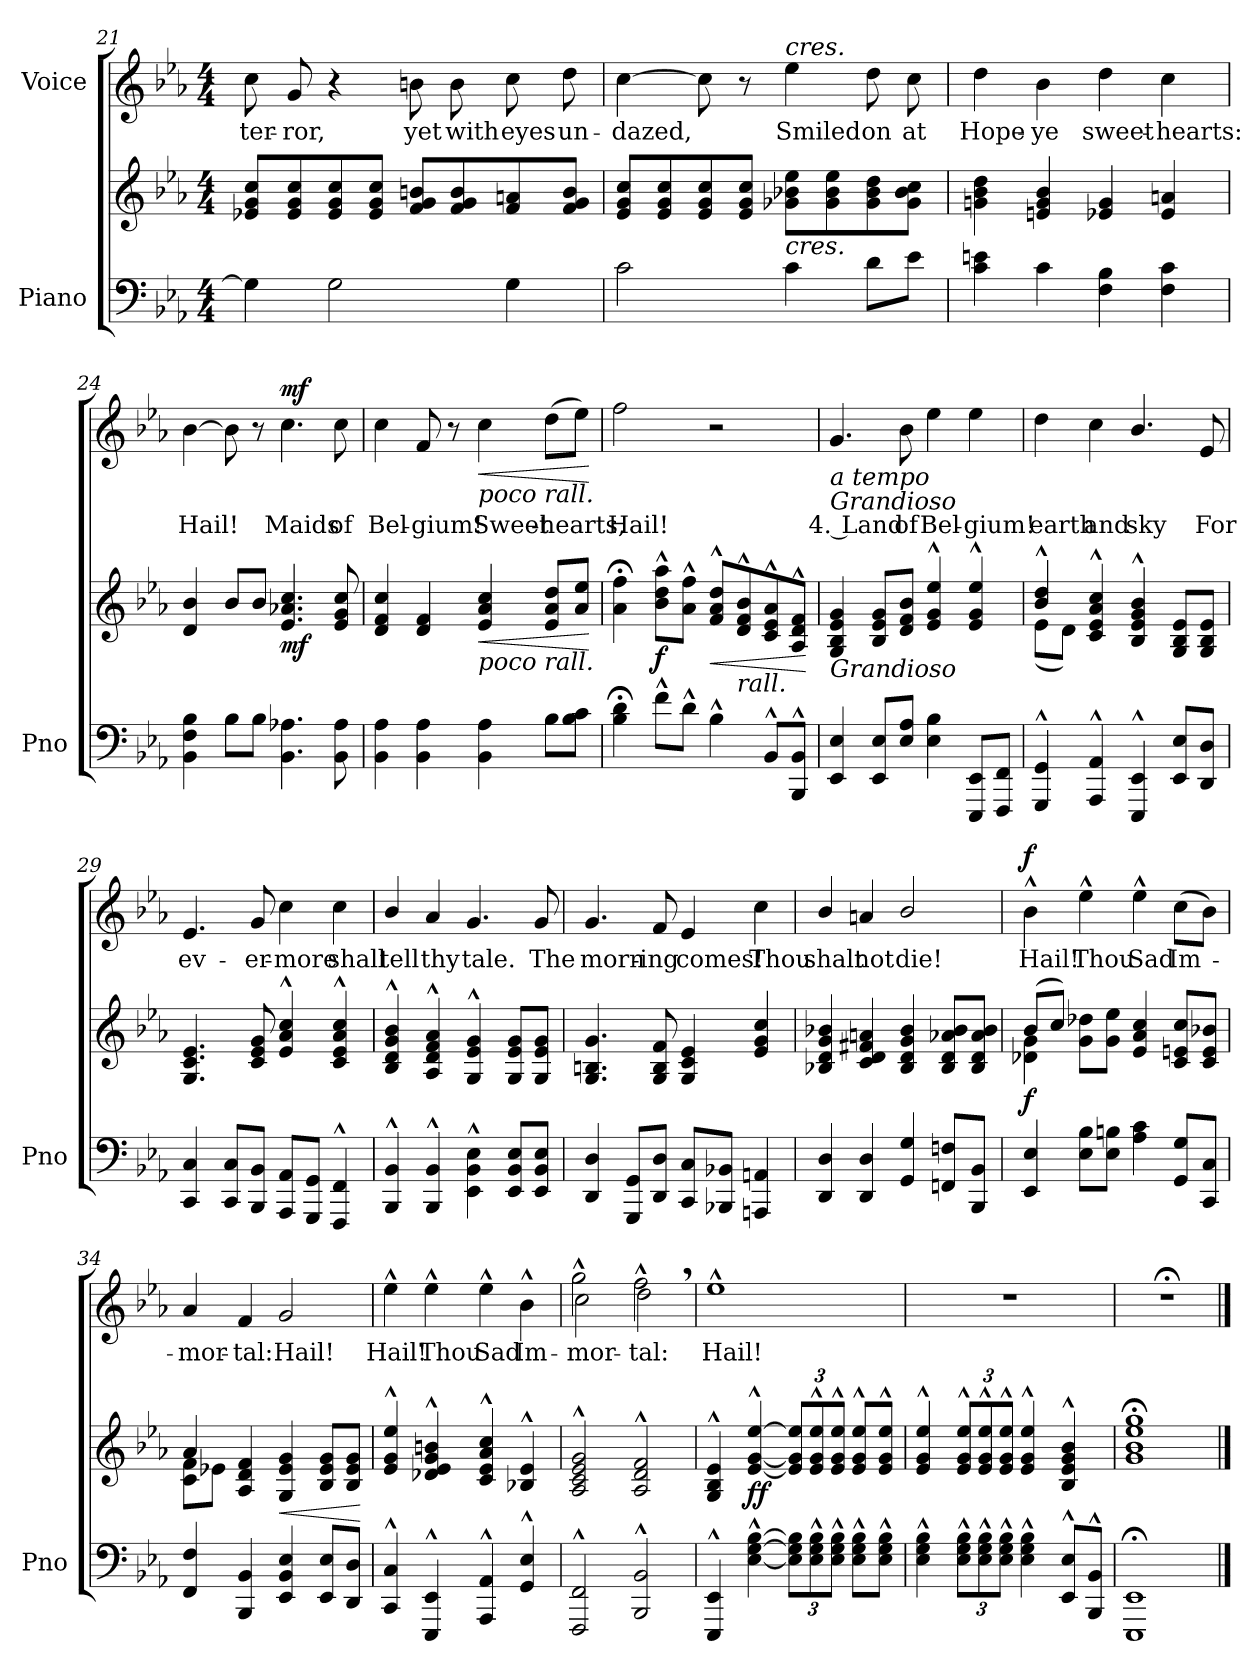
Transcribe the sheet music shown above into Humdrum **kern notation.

**kern	**kern	**dynam	**kern	**text	**dynam
*part2	*part2	*part2	*part1	*part1	*part1
*staff3	*staff2	*staff2/3	*staff1	*staff1	*staff1
*I"Piano	*	*	*I"Voice	*	*
*I'Pno	*	*	*	*	*
!!LO:PB:g=z
*clefF4	*clefG2	*	*clefG2	*	*
*k[b-e-a-]	*k[b-e-a-]	*	*k[b-e-a-]	*	*
*M4/4	*M4/4	*	*M4/4	*	*
=21	=21	=21	=21	=21	=21
!	!	!	!	!LO:LY:b	!
4G\]	8e-X/ 8g/ 8cc/L	.	8cc\	ter-	.
!	!	!	!	!LO:LY:b	!
.	8e-/ 8g/ 8cc/	.	8g/	-ror,	.
2G\	8e-/ 8g/ 8cc/	.	4r	.	.
.	8e-/ 8g/ 8cc/J	.	.	.	.
!	!	!	!	!LO:LY:b	!
.	8f/ 8g/ 8bn/L	.	8bn\	yet	.
!	!	!	!	!LO:LY:b	!
.	8f/ 8g/ 8b/	.	8b\	with	.
!	!	!	!	!LO:LY:b	!
4G\	8f/ 8an/	.	8cc\	eyes	.
!	!	!	!	!LO:LY:b	!
.	8f/ 8g/ 8b/J	.	8dd\	un-	.
=22	=22	=22	=22	=22	=22
!	!	!	!	!LO:LY:b	!
2c\	8e-/ 8g/ 8cc/L	.	[4cc\	-dazed,	.
.	8e-/ 8g/ 8cc/	.	.	.	.
.	8e-/ 8g/ 8cc/	.	8cc\]	.	.
.	8e-/ 8g/ 8cc/J	.	8r	.	.
!	!	!	!LO:TX:a:i:t=cres.	!	!
!	!LO:TX:b:i:t=cres.	!	!	!	!
!	!	!	!	!LO:LY:b	!
4c\	8g-X\ 8b-X\ 8ee-\L	.	4ee-\	Smiled	.
.	8g-\ 8b-\ 8ee-\	.	.	.	.
!	!	!	!	!LO:LY:b	!
8d\L	8g-\ 8b-\ 8dd\	.	8dd\	on	.
!	!	!	!	!LO:LY:b	!
8e-\J	8g-\ 8b-\ 8cc\J	.	8cc\	at	.
=23	=23	=23	=23	=23	=23
!	!	!	!	!LO:LY:b	!
4c\ 4en\	4gn\ 4b-\ 4dd\	.	4dd\	Hope -	.
!	!	!	!	!LO:LY:b	!
4c\	4en/ 4g/ 4b-/	.	4b-\	ye	.
!	!	!	!	!LO:LY:b	!
4F\ 4B-\	4e-X/ 4g/	.	4dd\	sweet-	.
!	!	!	!	!LO:LY:b	!
4F\ 4c\	4e-/ 4an/	.	4cc\	-hearts:	.
=24	=24	=24	=24	=24	=24
!	!	!	!	!LO:LY:b	!
4BB-\ 4F\ 4B-\	4d/ 4b-/	.	[4b-\	Hail!	.
8B-\L	8b-/L	.	8b-\]	.	.
8B-\J	8b-/J	.	8r	.	.
!	!	!LO:DY:b	!	!LO:LY:b	!LO:DY:a
4.BB-\ 4.A-X\	4.e-/ 4.a-X/ 4.cc/	mf	4.cc\	Maids	mf
!	!	!	!	!LO:LY:b	!
8BB-\ 8A-\	8e-/ 8g/ 8cc/	.	8cc\	of	.
!!LO:LB:g=z
=25	=25	=25	=25	=25	=25
!	!	!	!	!LO:LY:b	!
4BB-\ 4A-\	4d/ 4f/ 4cc/	.	4cc\	Bel-	.
!	!	!	!	!LO:LY:b	!
4BB-\ 4A-\	4d/ 4f/	.	8f/	-gium!	.
.	.	.	8r	.	.
!	!	!	!LO:TX:b:i:t=poco rall.	!	!
!	!LO:TX:b:i:t=poco rall.	!	!	!	!
!	!	!LO:HP:b	!	!LO:LY:b	!LO:HP:b
4BB-\ 4A-\	4e-/ 4a-/ 4cc/	<	4cc\	Sweet-	<
!	!	!	!	!LO:LY:b	!
8B-\L	8e-/ 8a-/ 8dd/L	.	(8dd\L	-hearts,	.
8B-\ 8c\J	8a-/ 8ee-/J	.	8ee-\J)	.	.
.	.	[	.	.	[
=26	=26	=26	=26	=26	=26
!	!	!	!	!LO:LY:b	!
4B-\; 4d\;	4a-\;< 4ff\;<	.	2ff\	Hail!	.
!	!	!LO:DY:b	!	!	!
8f^^\L	8b-\^^ 8dd\^^ 8aa-\^^L	f	.	.	.
8d^^\J	8a-\^^ 8ff\^^J	.	.	.	.
!	!	!LO:HP:b	!	!	!
4B-^^\	8f/^^ 8a-/^^ 8dd/^^L	<	2r	.	.
!	!LO:TX:b:i:t=rall.	!	!	!	!
.	8d/^^ 8f/^^ 8b-/^^	.	.	.	.
8BB-^^/L	8c/^^ 8e-/^^ 8a-/^^	.	.	.	.
8BBB-/^^ 8BB-/^^J	8A-/^^ 8d/^^ 8f/^^J	.	.	.	.
.	.	[	.	.	.
=27	=27	=27	=27	=27	=27
!	!	!	!LO:TX:b:i:t=a tempo	!	!
!	!	!	!LO:TX:b:i:t=Grandioso	!	!
!	!LO:TX:b:i:t=Grandioso	!	!	!	!
!	!	!LO:DY:b	!	!LO:LY:b	!
!	!	!LO:DY:n=1:b	!	!	!
4EE-/ 4E-/	4G/ 4B-/ 4e-/ 4g/	f other-dynamics	4.g/	4. Land	.
8EE-/ 8E-/L	8B-/ 8e-/ 8g/L	.	.	.	.
!	!	!	!	!LO:LY:b	!
8E-/ 8A-/J	8d/ 8f/ 8b-/J	.	8b-\	of	.
!	!	!	!	!LO:LY:b	!
4E-\ 4B-\	4e-/^^ 4g/^^ 4ee-/^^	.	4ee-\	Bel-	.
!	!	!	!	!LO:LY:b	!
8EEE-/ 8EE-/L	4e-/^^ 4g/^^ 4ee-/^^	.	4ee-\	-gium!	.
8FFF/ 8FF/J	.	.	.	.	.
=28	=28	=28	=28	=28	=28
*	*^	*	*	*	*
!	!	!	!	!	!LO:LY:b	!
4GGG/^^ 4GG/^^	4b-/^^ 4dd/^^	(8e-\L	.	4dd\	earth	.
.	.	8d\J)	.	.	.	.
!	!	!	!	!	!LO:LY:b	!
4AAA-/^^ 4AA-/^^	4c/^^ 4e-/^^ 4a-/^^ 4cc/^^	2.ryy	.	4cc\	and	.
!	!	!	!	!	!LO:LY:b	!
4EEE-/^^ 4EE-/^^	4B-/^^ 4e-/^^ 4g/^^ 4b-/^^	.	.	4.b-/	sky	.
8EE-/ 8E-/L	8G/ 8B-/ 8e-/L	.	.	.	.	.
!	!	!	!	!	!LO:LY:b	!
8DD/ 8D/J	8G/ 8B-/ 8e-/J	.	.	8e-/	For	.
*	*v	*v	*	*	*	*
=29	=29	=29	=29	=29	=29
!	!	!	!	!LO:LY:b	!
4CC/ 4C/	4.G/ 4.c/ 4.e-/	.	4.e-/	ev-	.
8CC/ 8C/L	.	.	.	.	.
!	!	!	!	!LO:LY:b	!
8BBB-/ 8BB-/J	8c/ 8e-/ 8g/	.	8g/	-er-	.
!	!	!	!	!LO:LY:b	!
8AAA-/ 8AA-/L	4e-/^^ 4a-/^^ 4cc/^^	.	4cc\	-more	.
8GGG/ 8GG/J	.	.	.	.	.
!	!	!	!	!LO:LY:b	!
4FFF/^^ 4FF/^^	4c/^^ 4e-/^^ 4a-/^^ 4cc/^^	.	4cc\	shall	.
!!LO:LB:g=z
=30	=30	=30	=30	=30	=30
!	!	!	!	!LO:LY:b	!
4BBB-/^^ 4BB-/^^	4B-/^^ 4d/^^ 4g/^^ 4b-/^^	.	4b-/	tell	.
!	!	!	!	!LO:LY:b	!
4BBB-/^^ 4BB-/^^	4A-/^^ 4d/^^ 4f/^^ 4a-/^^	.	4a-/	thy	.
!	!	!	!	!LO:LY:b	!
4EE-\^^ 4BB-\^^ 4E-\^^	4G/^^ 4e-/^^ 4g/^^	.	4.g/	tale.	.
8EE-/ 8BB-/ 8E-/L	8G/ 8e-/ 8g/L	.	.	.	.
!	!	!	!	!LO:LY:b	!
8EE-/ 8BB-/ 8E-/J	8G/ 8e-/ 8g/J	.	8g/	The	.
=31	=31	=31	=31	=31	=31
!	!	!LO:DY:b	!	!LO:LY:b	!
!	!	!LO:DY:n=1:b	!	!	!LO:DY:a
!	!	!	!	!	!LO:DY:n=1:a
4DD/ 4D/	4.G/ 4.Bn/ 4.g/	other-dynamics f	4.g/	morn-	other-dynamics f
8GGG/ 8GG/L	.	.	.	.	.
!	!	!	!	!LO:LY:b	!
8DD/ 8D/J	8G/ 8B/ 8f/	.	8f/	-ing	.
!	!	!	!	!LO:LY:b	!
8CC/ 8C/L	4G/ 4c/ 4e-/	.	4e-/	comes!	.
8BBB-X/ 8BB-X/J	.	.	.	.	.
!	!	!	!	!LO:LY:b	!
4AAAn/ 4AAn/	4e-/ 4g/ 4cc/	.	4cc\	Thou	.
=32	=32	=32	=32	=32	=32
!	!	!	!	!LO:LY:b	!
4DD/ 4D/	4B-X/ 4d/ 4g/ 4b-X/	.	4b-/	shalt	.
!	!	!	!	!LO:LY:b	!
4DD/ 4D/	4c/ 4d/ 4f#X/ 4an/	.	4an/	not	.
!	!	!	!	!LO:LY:b	!
4GG/ 4G/	4B-/ 4d/ 4g/ 4b-/	.	2b-/	die!	.
8FFn/ 8Fn/L	8B-/ 8d/ 8a-X/ 8b-/L	.	.	.	.
8BBB-/ 8BB-/J	8B-/ 8d/ 8a-/ 8b-/J	.	.	.	.
=33	=33	=33	=33	=33	=33
*	*^	*	*	*	*
!	!	!	!LO:DY:b	!	!LO:LY:b	!LO:DY:a
4EE-/ 4E-/	(8b-/L	4d-X\ 4g\	f	4b-^^\	Hail!	f
.	8cc/J)	.	.	.	.	.
!	!	!	!	!	!LO:LY:b	!
8E-\ 8B-\L	8g\ 8dd-X\L	2.ryy	.	4ee-^^\	Thou	.
8E-\ 8Bn\J	8g\ 8ee-\J	.	.	.	.	.
!	!	!	!	!	!LO:LY:b	!
4A-\ 4c\	4e-/ 4a-/ 4cc/	.	.	4ee-^^\	Sad	.
!	!	!	!	!	!LO:LY:b	!
8GG/ 8G/L	8c/ 8en/ 8cc/L	.	.	(8cc\L	Im-	.
8CC/ 8C/J	8c/ 8e/ 8b-X/J	.	.	8b-\J)	.	.
=34	=34	=34	=34	=34	=34	=34
!	!	!	!	!	!LO:LY:b	!
4FF/ 4F/	4a-/	8c\ 8f\L	.	4a-/	-mor-	.
.	.	8e-X\J	.	.	.	.
!	!	!	!	!	!LO:LY:b	!
4BBB-/ 4BB-/	4A-/ 4d/ 4f/	2.ryy	.	4f/	-tal:	.
!	!	!	!LO:HP:b	!	!LO:LY:b	!
4EE-/ 4BB-/ 4E-/	4G/ 4e-/ 4g/	.	<	2g/	Hail!	.
8EE-/ 8E-/L	8B-/ 8e-/ 8g/L	.	.	.	.	.
8DD/ 8D/J	8B-/ 8e-/ 8g/J	.	.	.	.	.
*	*v	*v	*	*	*	*
.	.	[	.	.	.
!!LO:LB:g=z
=35	=35	=35	=35	=35	=35
!	!	!LO:DY:b	!	!LO:LY:b	!
!	!	!LO:DY:n=1:b	!	!	!LO:DY:a
!	!	!	!	!	!LO:DY:n=1:a
4CC/^^ 4C/^^	4e-/^^ 4g/^^ 4ee-/^^	ff other-dynamics	4ee-^^\	Hail!	ff other-dynamics
!	!	!	!	!LO:LY:b	!
4EEE-/^^ 4EE-/^^	4d-X/^^ 4e-/^^ 4g/^^ 4bn/^^	.	4ee-^^\	Thou	.
!	!	!	!	!LO:LY:b	!
4AAA-/^^ 4AA-/^^	4c/^^ 4e-/^^ 4a-/^^ 4cc/^^	.	4ee-^^\	Sad	.
!	!	!	!	!LO:LY:b	!
4GG/^^ 4E-/^^	4B-X/^^ 4e-/^^	.	4b-^^\	Im-	.
=36	=36	=36	=36	=36	=36
!	!	!	!	!LO:LY:b	!
*	*	*	*^	*	*
2FFF/^^ 2FF/^^	2A-/^^ 2c/^^ 2e-/^^ 2g/^^	.	2gg^^\	2cc\	-mor-	.
!	!	!	!	!	!LO:LY:b	!
2BBB-/^^ 2BB-/^^	2A-/^^ 2d/^^ 2f/^^	.	2ff^^,\	2dd\	-tal:	.
=37	=37	=37	=37	=37	=37	=37
!	!	!	!	!	!LO:LY:b	!
*	*	*	*v	*v	*	*
4EEE-/^^ 4EE-/^^	4G/^^ 4B-/^^ 4e-/^^	.	1ee-^^	Hail!	.
!	!	!LO:DY:b	!	!	!
[4E-\^^ [4G\^^ [4B-\^^	[4e-/^^ [4g/^^ [4ee-/^^	ff	.	.	.
12E-\] 12G\] 12B-\]L	12e-/] 12g/] 12ee-/]L	.	.	.	.
12E-\^^ 12G\^^ 12B-\^^	12e-/^^ 12g/^^ 12ee-/^^	.	.	.	.
12E-\^^ 12G\^^ 12B-\^^J	12e-/^^ 12g/^^ 12ee-/^^J	.	.	.	.
8E-\^^ 8G\^^ 8B-\^^L	8e-/^^ 8g/^^ 8ee-/^^L	.	.	.	.
8E-\^^ 8G\^^ 8B-\^^J	8e-/^^ 8g/^^ 8ee-/^^J	.	.	.	.
=38	=38	=38	=38	=38	=38
4E-\^^ 4G\^^ 4B-\^^	4e-/^^ 4g/^^ 4ee-/^^	.	1r	.	.
12E-\^^ 12G\^^ 12B-\^^L	12e-/^^ 12g/^^ 12ee-/^^L	.	.	.	.
12E-\^^ 12G\^^ 12B-\^^	12e-/^^ 12g/^^ 12ee-/^^	.	.	.	.
12E-\^^ 12G\^^ 12B-\^^J	12e-/^^ 12g/^^ 12ee-/^^J	.	.	.	.
4E-\^^ 4G\^^ 4B-\^^	4e-/^^ 4g/^^ 4ee-/^^	.	.	.	.
8EE-/^^ 8E-/^^L	4B-/^^ 4e-/^^ 4g/^^ 4b-/^^	.	.	.	.
8BBB-/^^ 8BB-/^^J	.	.	.	.	.
=39	=39	=39	=39	=39	=39
1EEE-; 1EE-;	1g;< 1b-;< 1ee-;< 1gg;<	.	1r;<	.	.
==	==	==	==	==	==
*-	*-	*-	*-	*-	*-
